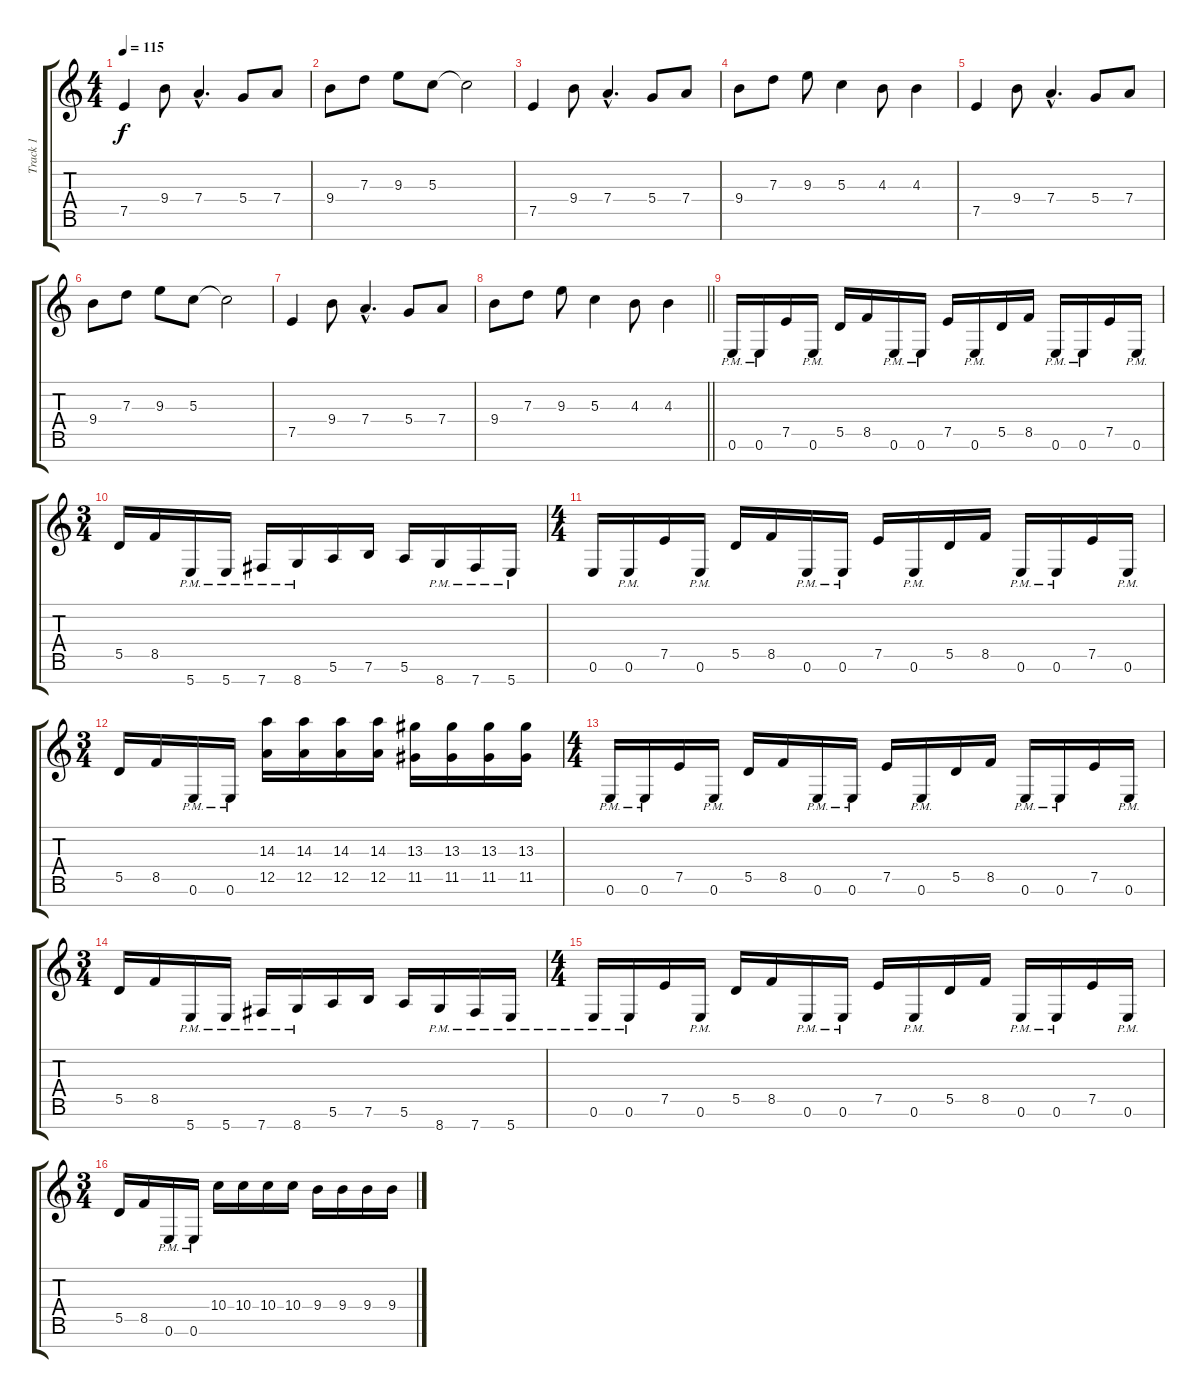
\track ("Track 1" "Track 1") {instrument distortionguitar}
\staff {score tabs}
\tuning (E4 B3 G3 D3 A2 E2 B1) {hide}
\ts (4 4)
\tempo 115
\clef g2
\ks c
7.5.4{dy f instrument distortionguitar} 9.4.8 7.4{hac}.4{d} 5.4.8 7.4.8 |
9.4.8 7.3.8 9.3.8 5.3.8 5.3{t}.2 |
7.5.4 9.4.8 7.4{hac}.4{d} 5.4.8 7.4.8 |
9.4.8 7.3.8 9.3.8 5.3.4 4.3.8 4.3.4 |
7.5.4 9.4.8 7.4{hac}.4{d} 5.4.8 7.4.8 |
9.4.8 7.3.8 9.3.8 5.3.8 5.3{t}.2 |
7.5.4 9.4.8 7.4{hac}.4{d} 5.4.8 7.4.8 |
\barLineRight lightlight
9.4.8 7.3.8 9.3.8 5.3.4 4.3.8 4.3.4 |
\section ("" "")
0.6{pm}.16 0.6{pm}.16 7.5.16 0.6{pm}.16 5.5.16 8.5.16 0.6{pm}.16 0.6{pm}.16 7.5.16 0.6{pm}.16 5.5.16 8.5.16 0.6{pm}.16 0.6{pm}.16 7.5.16 0.6{pm}.16 |
\ts (3 4)
5.5.16 8.5.16 5.7{pm}.16 5.7{pm}.16 7.7{pm}.16 8.7{pm}.16 5.6.16 7.6.16 5.6.16 8.7{pm}.16 7.7{pm}.16 5.7{pm}.16 |
\ts (4 4)
0.6.16 0.6{pm}.16 7.5.16 0.6{pm}.16 5.5.16 8.5.16 0.6{pm}.16 0.6{pm}.16 7.5.16 0.6{pm}.16 5.5.16 8.5.16 0.6{pm}.16 0.6{pm}.16 7.5.16 0.6{pm}.16 |
\ts (3 4)
5.5.16 8.5.16 0.6{pm}.16 0.6{pm}.16 (14.3 12.5).16 (14.3 12.5).16 (14.3 12.5).16 (14.3 12.5).16 (13.3 11.5).16 (13.3 11.5).16 (13.3 11.5).16 (13.3 11.5).16 |
\ts (4 4)
0.6{pm}.16 0.6{pm}.16 7.5.16 0.6{pm}.16 5.5.16 8.5.16 0.6{pm}.16 0.6{pm}.16 7.5.16 0.6{pm}.16 5.5.16 8.5.16 0.6{pm}.16 0.6{pm}.16 7.5.16 0.6{pm}.16 |
\ts (3 4)
5.5.16 8.5.16 5.7{pm}.16 5.7{pm}.16 7.7{pm}.16 8.7{pm}.16 5.6.16 7.6.16 5.6.16 8.7{pm}.16 7.7{pm}.16 5.7{pm}.16 |
\ts (4 4)
0.6{pm}.16 0.6{pm}.16 7.5.16 0.6{pm}.16 5.5.16 8.5.16 0.6{pm}.16 0.6{pm}.16 7.5.16 0.6{pm}.16 5.5.16 8.5.16 0.6{pm}.16 0.6{pm}.16 7.5.16 0.6{pm}.16 |
\ts (3 4)
5.5.16 8.5.16 0.6{pm}.16 0.6{pm}.16 10.4.16 10.4.16 10.4.16 10.4.16 9.4.16 9.4.16 9.4.16 9.4.16
